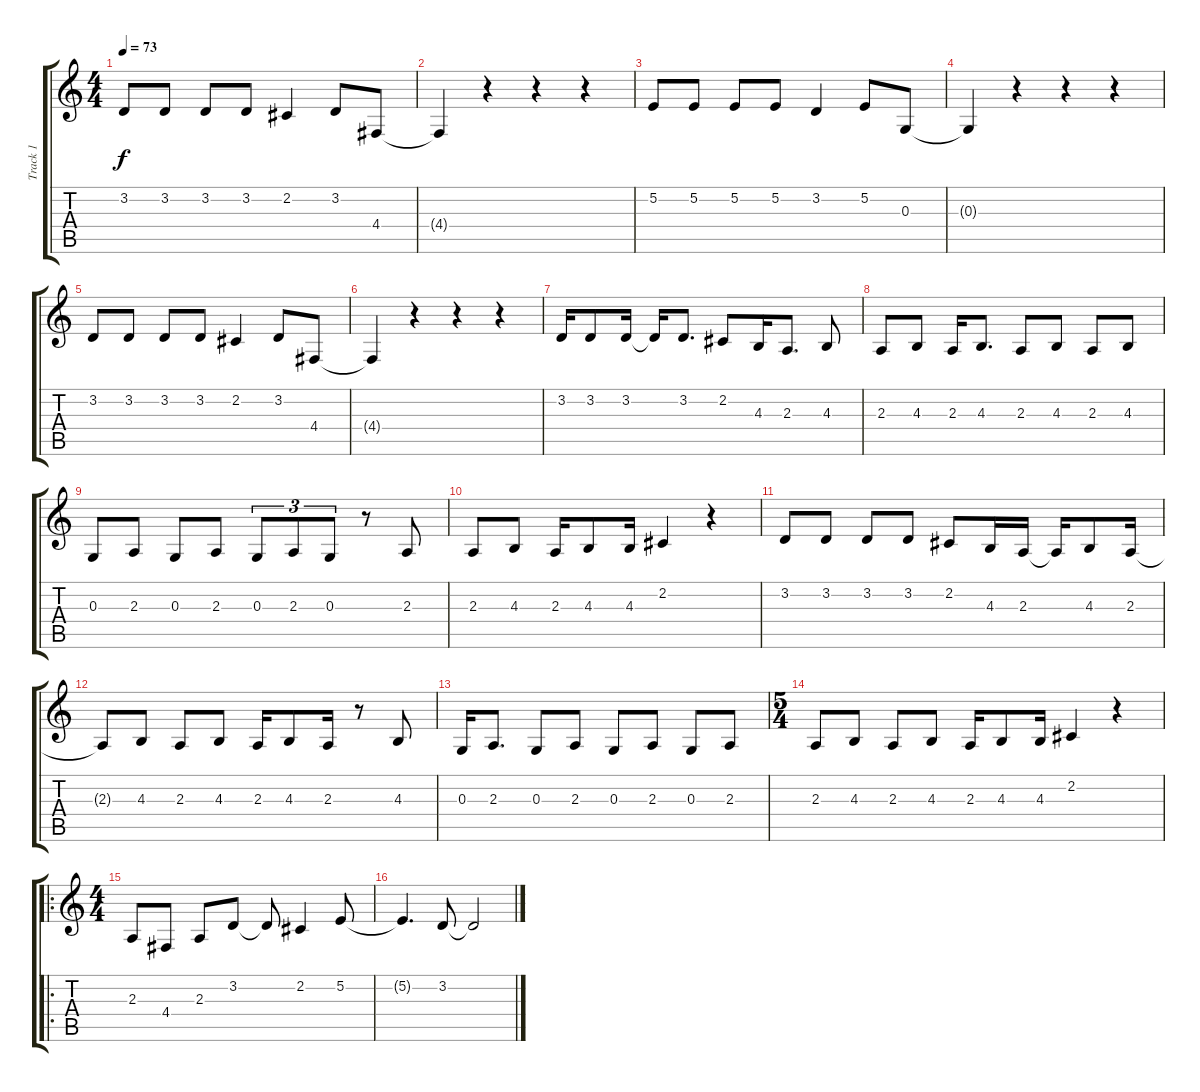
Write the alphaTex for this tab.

\track ("Track 1" "Track 1") {instrument tenorsax}
\staff {score tabs}
\tuning (E4 B3 G3 D3 A2 E2) {hide}
\ts (4 4)
\tempo 73
\clef g2
\ks c
3.2.8{dy f} 3.2.8 3.2.8 3.2.8 2.2.4 3.2.8 4.4.8 |
4.4{t}.4 r.4 r.4 r.4 |
5.2.8 5.2.8 5.2.8 5.2.8 3.2.4 5.2.8 0.3.8 |
0.3{t}.4 r.4 r.4 r.4 |
3.2.8 3.2.8 3.2.8 3.2.8 2.2.4 3.2.8 4.4.8 |
4.4{t}.4 r.4 r.4 r.4 |
3.2.16 3.2.8 3.2.16 3.2{t}.16 3.2.8{d} 2.2.8 4.3.16 2.3.8{d} 4.3.8 |
2.3.8 4.3.8 2.3.16 4.3.8{d} 2.3.8 4.3.8 2.3.8 4.3.8 |
0.3.8 2.3.8 0.3.8 2.3.8 0.3.8{tu (3 2)} 2.3.8{tu (3 2)} 0.3.8{tu (3 2)} r.8 2.3.8 |
2.3.8 4.3.8 2.3.16 4.3.8 4.3.16 2.2.4 r.4 |
3.2.8 3.2.8 3.2.8 3.2.8 2.2.8 4.3.16 2.3.16 2.3{t}.16 4.3.8 2.3.16 |
2.3{t}.8 4.3.8 2.3.8 4.3.8 2.3.16 4.3.8 2.3.16 r.8 4.3.8 |
0.3.16 2.3.8{d} 0.3.8 2.3.8 0.3.8 2.3.8 0.3.8 2.3.8 |
\ts (5 4)
2.3.8 4.3.8 2.3.8 4.3.8 2.3.16 4.3.8 4.3.16 2.2.4 r.4 |
\ro
\ts (4 4)
2.3.8 4.4.8 2.3.8 3.2.8 3.2{t}.8 2.2.4 5.2.8 |
5.2{t}.4{d} 3.2.8 3.2{t}.2
